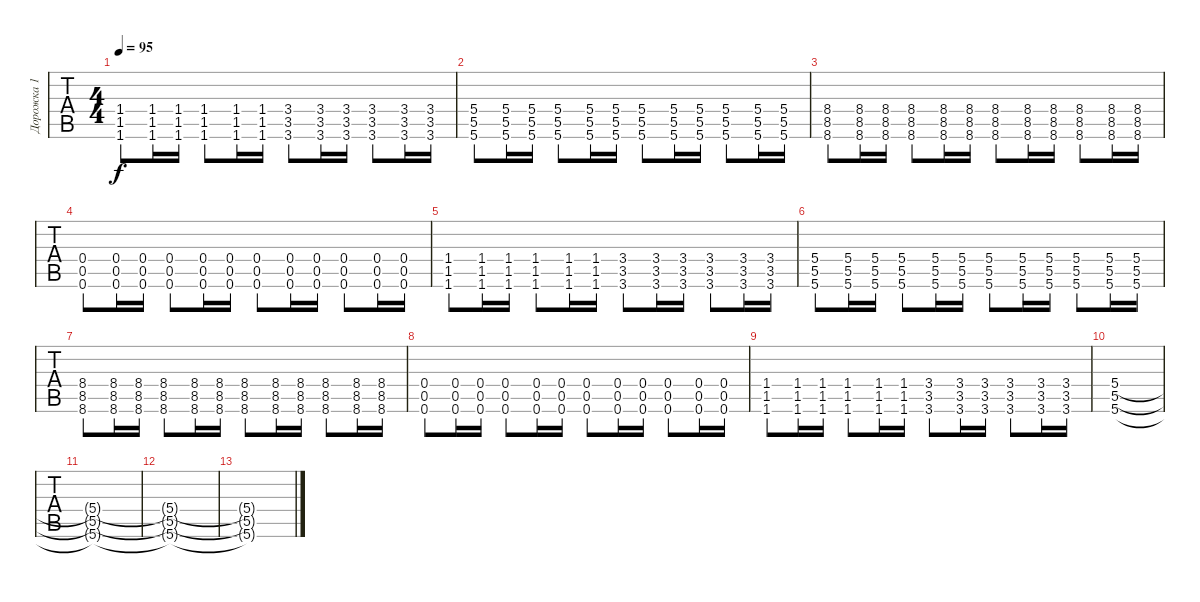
\track ("Дорожка 1" "Дорожка 1") {instrument distortionguitar}
\staff {tabs}
\tuning (D4 A3 F3 C3 G2 C2) {hide}
\ts (4 4)
\tempo 95
\clef g2
\ks c
(1.4 1.5 1.6).8{dy f} (1.4 1.5 1.6).16 (1.4 1.5 1.6).16 (1.4 1.5 1.6).8 (1.4 1.5 1.6).16 (1.4 1.5 1.6).16 (3.4 3.5 3.6).8 (3.4 3.5 3.6).16 (3.4 3.5 3.6).16 (3.4 3.5 3.6).8 (3.4 3.5 3.6).16 (3.4 3.5 3.6).16 |
(5.4 5.5 5.6).8 (5.4 5.5 5.6).16 (5.4 5.5 5.6).16 (5.4 5.5 5.6).8 (5.4 5.5 5.6).16 (5.4 5.5 5.6).16 (5.4 5.5 5.6).8 (5.4 5.5 5.6).16 (5.4 5.5 5.6).16 (5.4 5.5 5.6).8 (5.4 5.5 5.6).16 (5.4 5.5 5.6).16 |
(8.4 8.5 8.6).8 (8.4 8.5 8.6).16 (8.4 8.5 8.6).16 (8.4 8.5 8.6).8 (8.4 8.5 8.6).16 (8.4 8.5 8.6).16 (8.4 8.5 8.6).8 (8.4 8.5 8.6).16 (8.4 8.5 8.6).16 (8.4 8.5 8.6).8 (8.4 8.5 8.6).16 (8.4 8.5 8.6).16 |
(0.4 0.5 0.6).8 (0.4 0.5 0.6).16 (0.4 0.5 0.6).16 (0.4 0.5 0.6).8 (0.4 0.5 0.6).16 (0.4 0.5 0.6).16 (0.4 0.5 0.6).8 (0.4 0.5 0.6).16 (0.4 0.5 0.6).16 (0.4 0.5 0.6).8 (0.4 0.5 0.6).16 (0.4 0.5 0.6).16 |
(1.4 1.5 1.6).8 (1.4 1.5 1.6).16 (1.4 1.5 1.6).16 (1.4 1.5 1.6).8 (1.4 1.5 1.6).16 (1.4 1.5 1.6).16 (3.4 3.5 3.6).8 (3.4 3.5 3.6).16 (3.4 3.5 3.6).16 (3.4 3.5 3.6).8 (3.4 3.5 3.6).16 (3.4 3.5 3.6).16 |
(5.4 5.5 5.6).8 (5.4 5.5 5.6).16 (5.4 5.5 5.6).16 (5.4 5.5 5.6).8 (5.4 5.5 5.6).16 (5.4 5.5 5.6).16 (5.4 5.5 5.6).8 (5.4 5.5 5.6).16 (5.4 5.5 5.6).16 (5.4 5.5 5.6).8 (5.4 5.5 5.6).16 (5.4 5.5 5.6).16 |
(8.4 8.5 8.6).8 (8.4 8.5 8.6).16 (8.4 8.5 8.6).16 (8.4 8.5 8.6).8 (8.4 8.5 8.6).16 (8.4 8.5 8.6).16 (8.4 8.5 8.6).8 (8.4 8.5 8.6).16 (8.4 8.5 8.6).16 (8.4 8.5 8.6).8 (8.4 8.5 8.6).16 (8.4 8.5 8.6).16 |
(0.4 0.5 0.6).8 (0.4 0.5 0.6).16 (0.4 0.5 0.6).16 (0.4 0.5 0.6).8 (0.4 0.5 0.6).16 (0.4 0.5 0.6).16 (0.4 0.5 0.6).8 (0.4 0.5 0.6).16 (0.4 0.5 0.6).16 (0.4 0.5 0.6).8 (0.4 0.5 0.6).16 (0.4 0.5 0.6).16 |
(1.4 1.5 1.6).8 (1.4 1.5 1.6).16 (1.4 1.5 1.6).16 (1.4 1.5 1.6).8 (1.4 1.5 1.6).16 (1.4 1.5 1.6).16 (3.4 3.5 3.6).8 (3.4 3.5 3.6).16 (3.4 3.5 3.6).16 (3.4 3.5 3.6).8 (3.4 3.5 3.6).16 (3.4 3.5 3.6).16 |
(5.4 5.5 5.6).1 |
(5.4{t} 5.5{t} 5.6{t}).1 |
(5.4{t} 5.5{t} 5.6{t}).1 |
(5.4{t} 5.5{t} 5.6{t}).1
